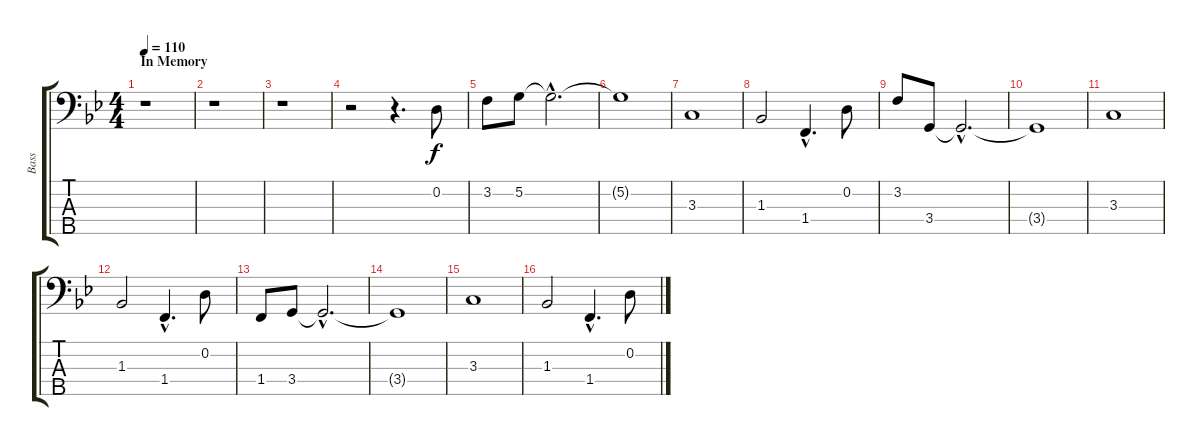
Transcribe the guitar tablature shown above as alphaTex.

\track ("Bass" "Bass") {instrument electricbassfinger}
\staff {score tabs}
\tuning (G2 D2 A1 E1 B0) {hide}
\ts (4 4)
\section ("" "In Memory")
\tempo 110
\clef f4
\ks gminor
r.1{dy f instrument electricbassfinger} |
r.1 |
r.1 |
r.2 r.4{d} 0.2.8 |
3.2.8 5.2.8 5.2{hac t}.2{d} |
5.2{t}.1 |
3.3.1 |
1.3.2 1.4{hac}.4{d} 0.2.8 |
3.2.8 3.4.8 3.4{hac t}.2{d} |
3.4{t}.1 |
3.3.1 |
1.3.2 1.4{hac}.4{d} 0.2.8 |
1.4.8 3.4.8 3.4{hac t}.2{d} |
3.4{t}.1 |
3.3.1 |
1.3.2 1.4{hac}.4{d} 0.2.8
